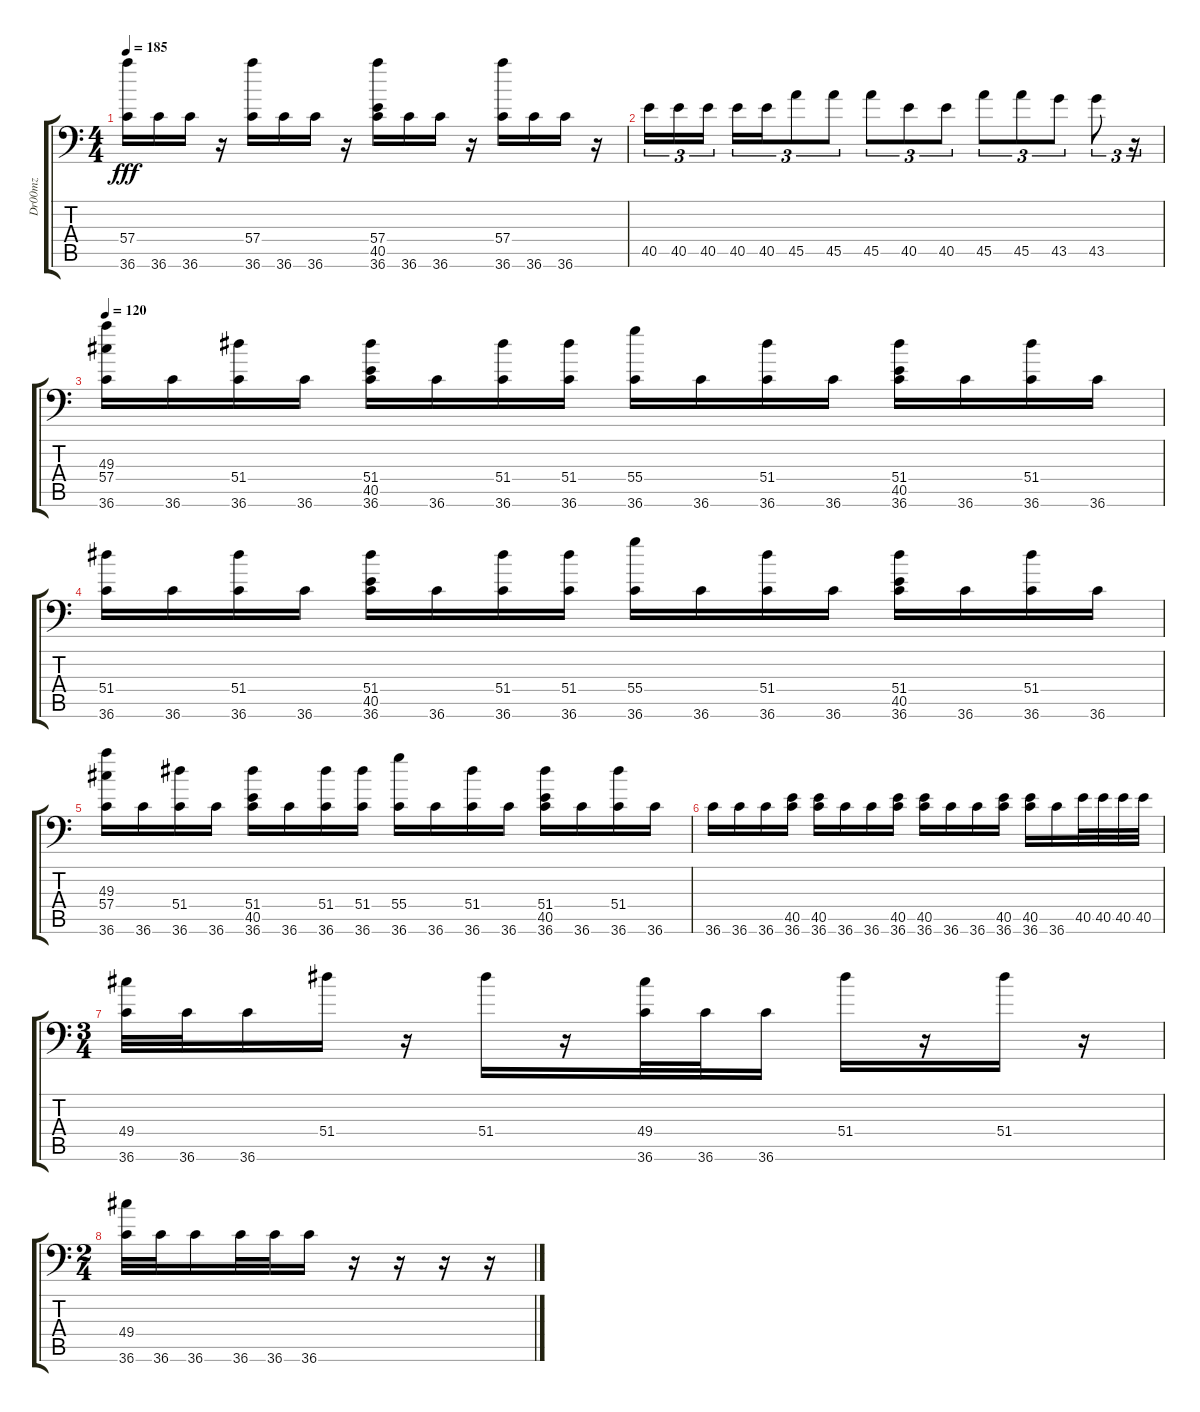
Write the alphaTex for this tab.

\track ("Dr00mz" "Dr00mz") {instrument acousticgrandpiano}
\staff {score tabs}
\tuning (C-1 C-1 C-1 C-1 C-1 C-1) {hide}
\ts (4 4)
\tempo 185
\clef f4
\ks c
(57.4 36.6).16{dy fff} 36.6.16 36.6.16 r.16 (57.4 36.6).16 36.6.16 36.6.16 r.16 (57.4 40.5 36.6).16 36.6.16 36.6.16 r.16 (57.4 36.6).16 36.6.16 36.6.16 r.16 |
40.5.16{tu (3 2)} 40.5.16{tu (3 2)} 40.5.16{tu (3 2)} 40.5.16{tu (3 2)} 40.5.16{tu (3 2)} 45.5.8{tu (3 2)} 45.5.8{tu (3 2)} 45.5.8{tu (3 2)} 40.5.8{tu (3 2)} 40.5.8{tu (3 2)} 45.5.8{tu (3 2)} 45.5.8{tu (3 2)} 43.5.8{tu (3 2)} 43.5.8{tu (3 2)} r.16{tu (3 2)} |
\tempo 120
(49.3 57.4 36.6).16 36.6.16 (51.4 36.6).16 36.6.16 (51.4 40.5 36.6).16 36.6.16 (51.4 36.6).16 (51.4 36.6).16 (55.4 36.6).16 36.6.16 (51.4 36.6).16 36.6.16 (51.4 40.5 36.6).16 36.6.16 (51.4 36.6).16 36.6.16 |
(51.4 36.6).16 36.6.16 (51.4 36.6).16 36.6.16 (51.4 40.5 36.6).16 36.6.16 (51.4 36.6).16 (51.4 36.6).16 (55.4 36.6).16 36.6.16 (51.4 36.6).16 36.6.16 (51.4 40.5 36.6).16 36.6.16 (51.4 36.6).16 36.6.16 |
(49.3 57.4 36.6).16 36.6.16 (51.4 36.6).16 36.6.16 (51.4 40.5 36.6).16 36.6.16 (51.4 36.6).16 (51.4 36.6).16 (55.4 36.6).16 36.6.16 (51.4 36.6).16 36.6.16 (51.4 40.5 36.6).16 36.6.16 (51.4 36.6).16 36.6.16 |
36.6.16 36.6.16 36.6.16 (40.5 36.6).16 (40.5 36.6).16 36.6.16 36.6.16 (40.5 36.6).16 (40.5 36.6).16 36.6.16 36.6.16 (40.5 36.6).16 (40.5 36.6).16 36.6.16 40.5.32 40.5.32 40.5.32 40.5.32 |
\ts (3 4)
(49.4 36.6).32 36.6.32 36.6.16 51.4.16 r.16 51.4.16 r.16 (49.4 36.6).32 36.6.32 36.6.16 51.4.16 r.16 51.4.16 r.16 |
\ts (2 4)
(49.4 36.6).32 36.6.32 36.6.16 36.6.32 36.6.32 36.6.16 r.16 r.16 r.16 r.16
